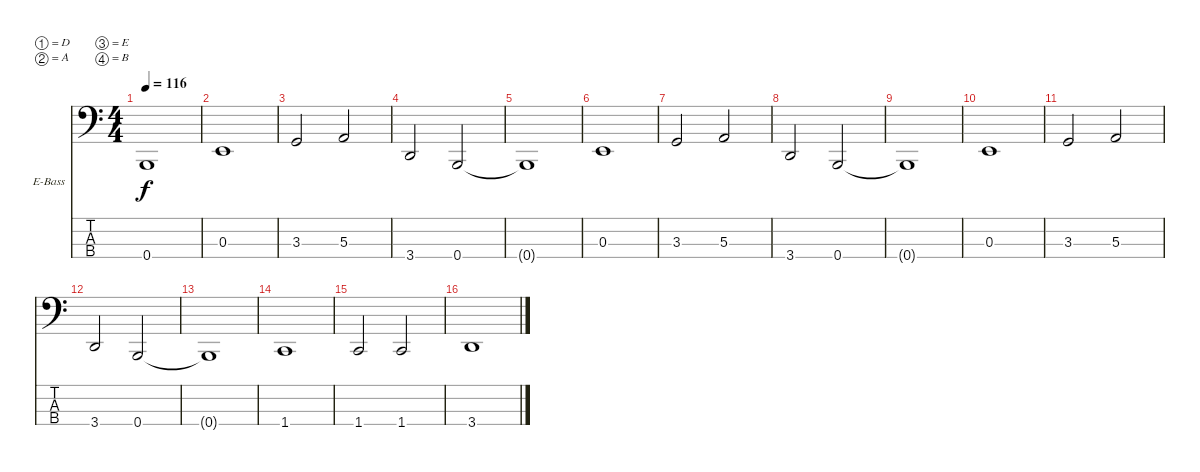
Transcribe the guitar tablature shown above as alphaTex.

\bracketExtendMode nobrackets
\firstSystemTrackNameOrientation horizontal
\otherSystemsTrackNameOrientation horizontal
\track ("Bass" "E-Bass") {instrument electricbassfinger}
\staff {score tabs}
\tuning (D2 A1 E1 B0)
\ts (4 4)
\tempo 116
\clef f4
\ks c
0.4{t}.1{dy f} |
0.3.1 |
3.3.2 5.3.2 |
3.4.2 0.4.2 |
0.4{t}.1 |
0.3.1 |
3.3.2 5.3.2 |
3.4.2 0.4.2 |
0.4{t}.1 |
0.3.1 |
3.3.2 5.3.2 |
3.4.2 0.4.2 |
0.4{t}.1 |
1.4.1 |
1.4.2 1.4.2 |
3.4.1
